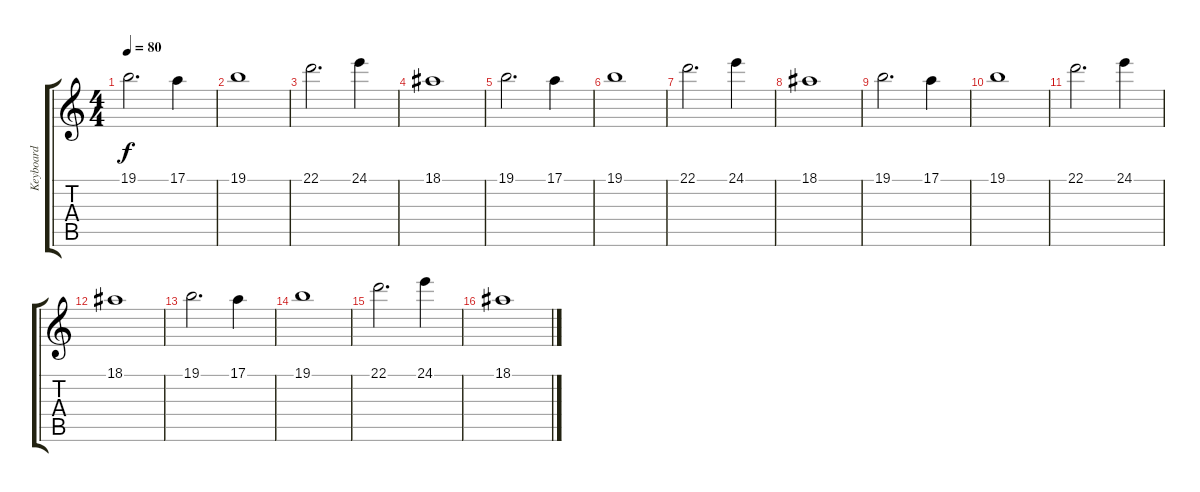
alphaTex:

\track ("Keyboard" "Keyboard") {instrument electricpiano2}
\staff {score tabs}
\tuning (E4 B3 G3 D3 A2 E2) {hide}
\ts (4 4)
\tempo 80
\clef g2
\ks c
19.1.2{d dy f} 17.1.4 |
19.1.1 |
22.1.2{d} 24.1.4 |
18.1.1 |
19.1.2{d} 17.1.4 |
19.1.1 |
22.1.2{d} 24.1.4 |
18.1.1 |
19.1.2{d} 17.1.4 |
19.1.1 |
22.1.2{d} 24.1.4 |
18.1.1 |
19.1.2{d volume 10} 17.1.4 |
19.1.1 |
22.1.2{d} 24.1.4 |
18.1.1
